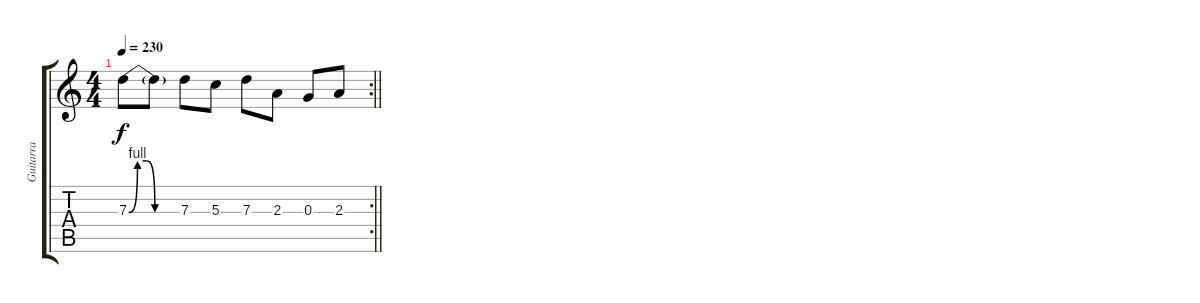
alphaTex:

\track ("Guitarra" "Guitarra") {instrument overdrivenguitar}
\staff {score tabs}
\tuning (E4 B3 G3 D3 A2 E2) {hide}
\rc 2
\ts (4 4)
\tempo 230
\clef g2
\barLineRight lightlight
\ks c
7.3{be (custom 0 0 10 4 20 4 30 0 60 0)}.8{dy f} 7.3{t}.8 7.3.8 5.3.8 7.3.8 2.3.8 0.3.8 2.3.8
